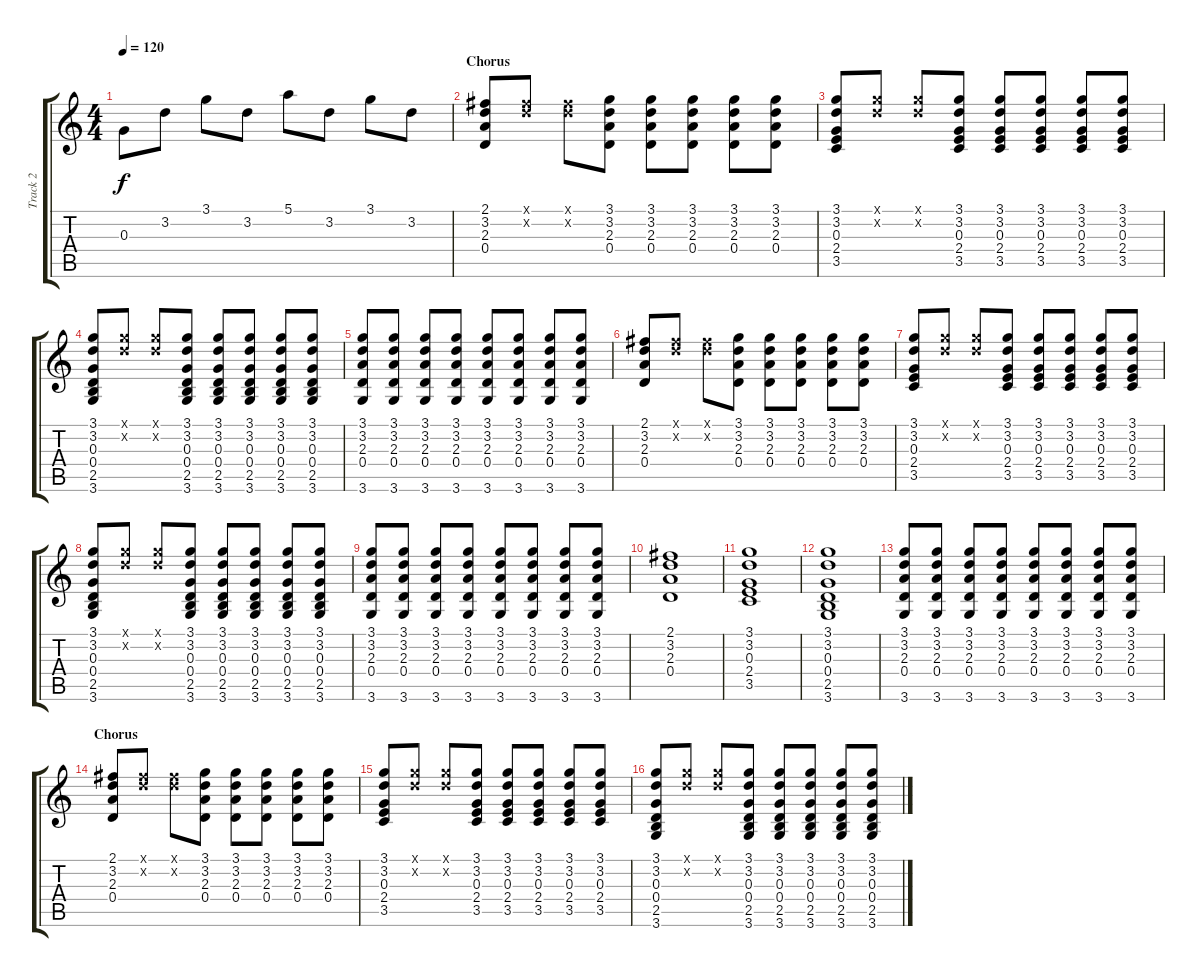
\track ("Track 2" "Track 2") {instrument electricguitarclean}
\staff {score tabs}
\tuning (E4 B3 G3 D3 A2 E2) {hide}
\ts (4 4)
\tempo 120
\clef g2
\ks c
0.3.8{dy f} 3.2.8 3.1.8 3.2.8 5.1.8 3.2.8 3.1.8 3.2.8 |
\section ("" "Chorus")
(2.1 3.2 2.3 0.4).8 (2.1{x} 3.2{x}).8 (2.1{x} 3.2{x}).8 (3.1 3.2 2.3 0.4).8 (3.1 3.2 2.3 0.4).8 (3.1 3.2 2.3 0.4).8 (3.1 3.2 2.3 0.4).8 (3.1 3.2 2.3 0.4).8 |
(3.1 3.2 0.3 2.4 3.5).8 (3.1{x} 3.2{x}).8 (3.1{x} 3.2{x}).8 (3.1 3.2 0.3 2.4 3.5).8 (3.1 3.2 0.3 2.4 3.5).8 (3.1 3.2 0.3 2.4 3.5).8 (3.1 3.2 0.3 2.4 3.5).8 (3.1 3.2 0.3 2.4 3.5).8 |
(3.1 3.2 0.3 0.4 2.5 3.6).8 (3.1{x} 3.2{x}).8 (3.1{x} 3.2{x}).8 (3.1 3.2 0.3 0.4 2.5 3.6).8 (3.1 3.2 0.3 0.4 2.5 3.6).8 (3.1 3.2 0.3 0.4 2.5 3.6).8 (3.1 3.2 0.3 0.4 2.5 3.6).8 (3.1 3.2 0.3 0.4 2.5 3.6).8 |
(3.1 3.2 2.3 0.4 3.6).8 (3.1 3.2 2.3 0.4 3.6).8 (3.1 3.2 2.3 0.4 3.6).8 (3.1 3.2 2.3 0.4 3.6).8 (3.1 3.2 2.3 0.4 3.6).8 (3.1 3.2 2.3 0.4 3.6).8 (3.1 3.2 2.3 0.4 3.6).8 (3.1 3.2 2.3 0.4 3.6).8 |
(2.1 3.2 2.3 0.4).8 (2.1{x} 3.2{x}).8 (2.1{x} 3.2{x}).8 (3.1 3.2 2.3 0.4).8 (3.1 3.2 2.3 0.4).8 (3.1 3.2 2.3 0.4).8 (3.1 3.2 2.3 0.4).8 (3.1 3.2 2.3 0.4).8 |
(3.1 3.2 0.3 2.4 3.5).8 (3.1{x} 3.2{x}).8 (3.1{x} 3.2{x}).8 (3.1 3.2 0.3 2.4 3.5).8 (3.1 3.2 0.3 2.4 3.5).8 (3.1 3.2 0.3 2.4 3.5).8 (3.1 3.2 0.3 2.4 3.5).8 (3.1 3.2 0.3 2.4 3.5).8 |
(3.1 3.2 0.3 0.4 2.5 3.6).8 (3.1{x} 3.2{x}).8 (3.1{x} 3.2{x}).8 (3.1 3.2 0.3 0.4 2.5 3.6).8 (3.1 3.2 0.3 0.4 2.5 3.6).8 (3.1 3.2 0.3 0.4 2.5 3.6).8 (3.1 3.2 0.3 0.4 2.5 3.6).8 (3.1 3.2 0.3 0.4 2.5 3.6).8 |
(3.1 3.2 2.3 0.4 3.6).8 (3.1 3.2 2.3 0.4 3.6).8 (3.1 3.2 2.3 0.4 3.6).8 (3.1 3.2 2.3 0.4 3.6).8 (3.1 3.2 2.3 0.4 3.6).8 (3.1 3.2 2.3 0.4 3.6).8 (3.1 3.2 2.3 0.4 3.6).8 (3.1 3.2 2.3 0.4 3.6).8 |
(2.1 3.2 2.3 0.4).1 |
(3.1 3.2 0.3 2.4 3.5).1 |
(3.1 3.2 0.3 0.4 2.5 3.6).1 |
(3.1 3.2 2.3 0.4 3.6).8 (3.1 3.2 2.3 0.4 3.6).8 (3.1 3.2 2.3 0.4 3.6).8 (3.1 3.2 2.3 0.4 3.6).8 (3.1 3.2 2.3 0.4 3.6).8 (3.1 3.2 2.3 0.4 3.6).8 (3.1 3.2 2.3 0.4 3.6).8 (3.1 3.2 2.3 0.4 3.6).8 |
\section ("" "Chorus")
(2.1 3.2 2.3 0.4).8 (2.1{x} 3.2{x}).8 (2.1{x} 3.2{x}).8 (3.1 3.2 2.3 0.4).8 (3.1 3.2 2.3 0.4).8 (3.1 3.2 2.3 0.4).8 (3.1 3.2 2.3 0.4).8 (3.1 3.2 2.3 0.4).8 |
(3.1 3.2 0.3 2.4 3.5).8 (3.1{x} 3.2{x}).8 (3.1{x} 3.2{x}).8 (3.1 3.2 0.3 2.4 3.5).8 (3.1 3.2 0.3 2.4 3.5).8 (3.1 3.2 0.3 2.4 3.5).8 (3.1 3.2 0.3 2.4 3.5).8 (3.1 3.2 0.3 2.4 3.5).8 |
(3.1 3.2 0.3 0.4 2.5 3.6).8 (3.1{x} 3.2{x}).8 (3.1{x} 3.2{x}).8 (3.1 3.2 0.3 0.4 2.5 3.6).8 (3.1 3.2 0.3 0.4 2.5 3.6).8 (3.1 3.2 0.3 0.4 2.5 3.6).8 (3.1 3.2 0.3 0.4 2.5 3.6).8 (3.1 3.2 0.3 0.4 2.5 3.6).8
